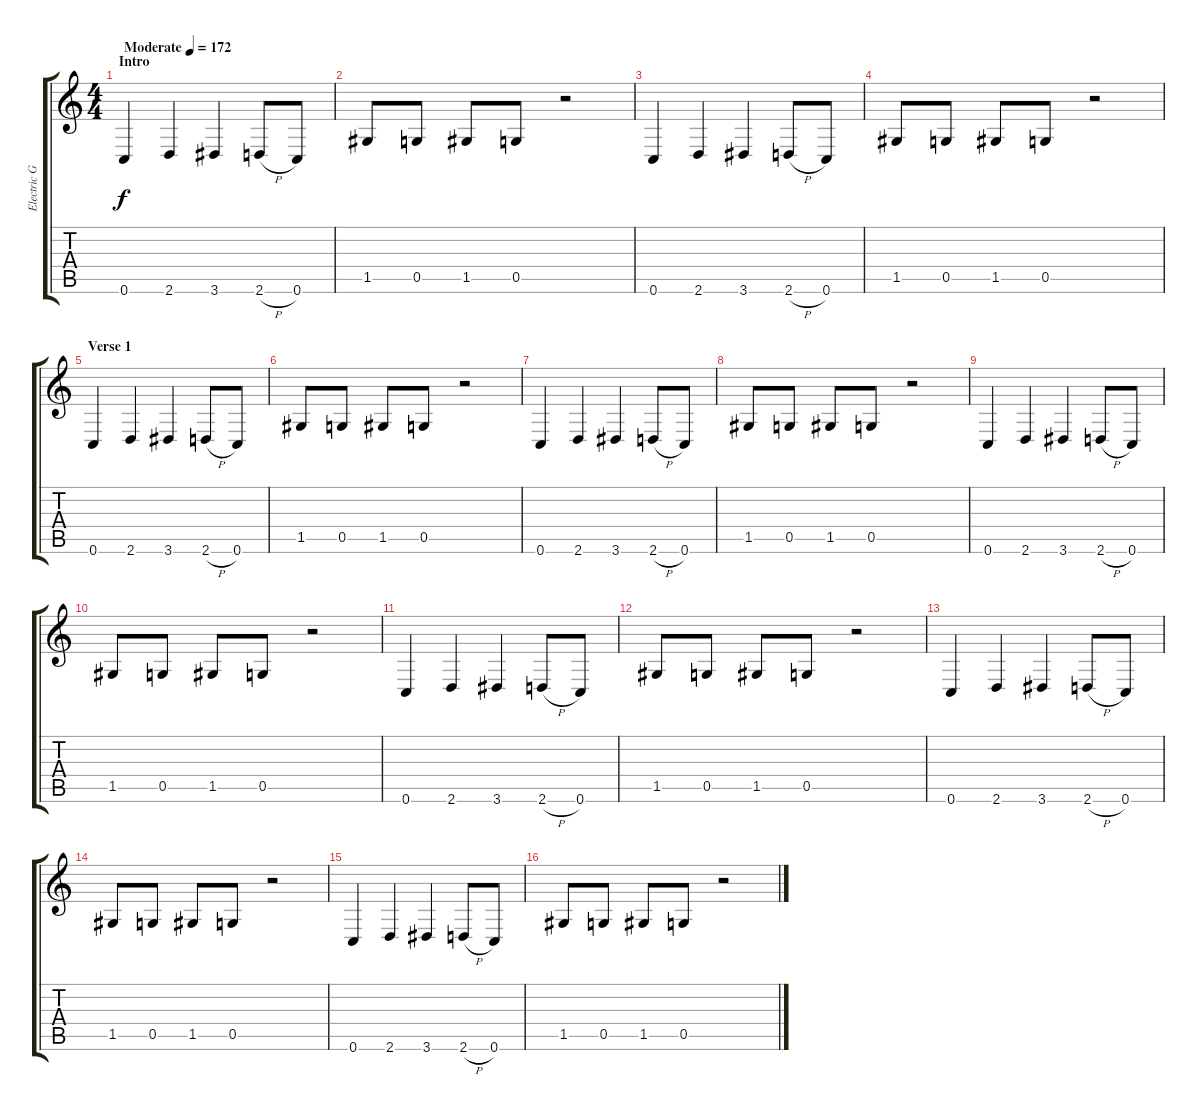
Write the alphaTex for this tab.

\track ("Electric Guitar I" "Electric G") {instrument electricguitarclean}
\staff {score tabs}
\tuning (D4 A3 F3 C3 G2 C2) {hide}
\ts (4 4)
\section ("" "Intro")
\tempo (172 "Moderate")
\clef g2
\ks c
0.6.4{dy f instrument electricguitarclean} 2.6.4 3.6.4 2.6{h}.8 0.6.8 |
1.5.8 0.5.8 1.5.8 0.5.8 r.2 |
0.6.4 2.6.4 3.6.4 2.6{h}.8 0.6.8 |
1.5.8 0.5.8 1.5.8 0.5.8 r.2 |
\section ("" "Verse 1")
0.6.4 2.6.4 3.6.4 2.6{h}.8 0.6.8 |
1.5.8 0.5.8 1.5.8 0.5.8 r.2 |
0.6.4 2.6.4 3.6.4 2.6{h}.8 0.6.8 |
1.5.8 0.5.8 1.5.8 0.5.8 r.2 |
0.6.4 2.6.4 3.6.4 2.6{h}.8 0.6.8 |
1.5.8 0.5.8 1.5.8 0.5.8 r.2 |
0.6.4 2.6.4 3.6.4 2.6{h}.8 0.6.8 |
1.5.8 0.5.8 1.5.8 0.5.8 r.2 |
0.6.4 2.6.4 3.6.4 2.6{h}.8 0.6.8 |
1.5.8 0.5.8 1.5.8 0.5.8 r.2 |
0.6.4 2.6.4 3.6.4 2.6{h}.8 0.6.8 |
1.5.8 0.5.8 1.5.8 0.5.8 r.2
